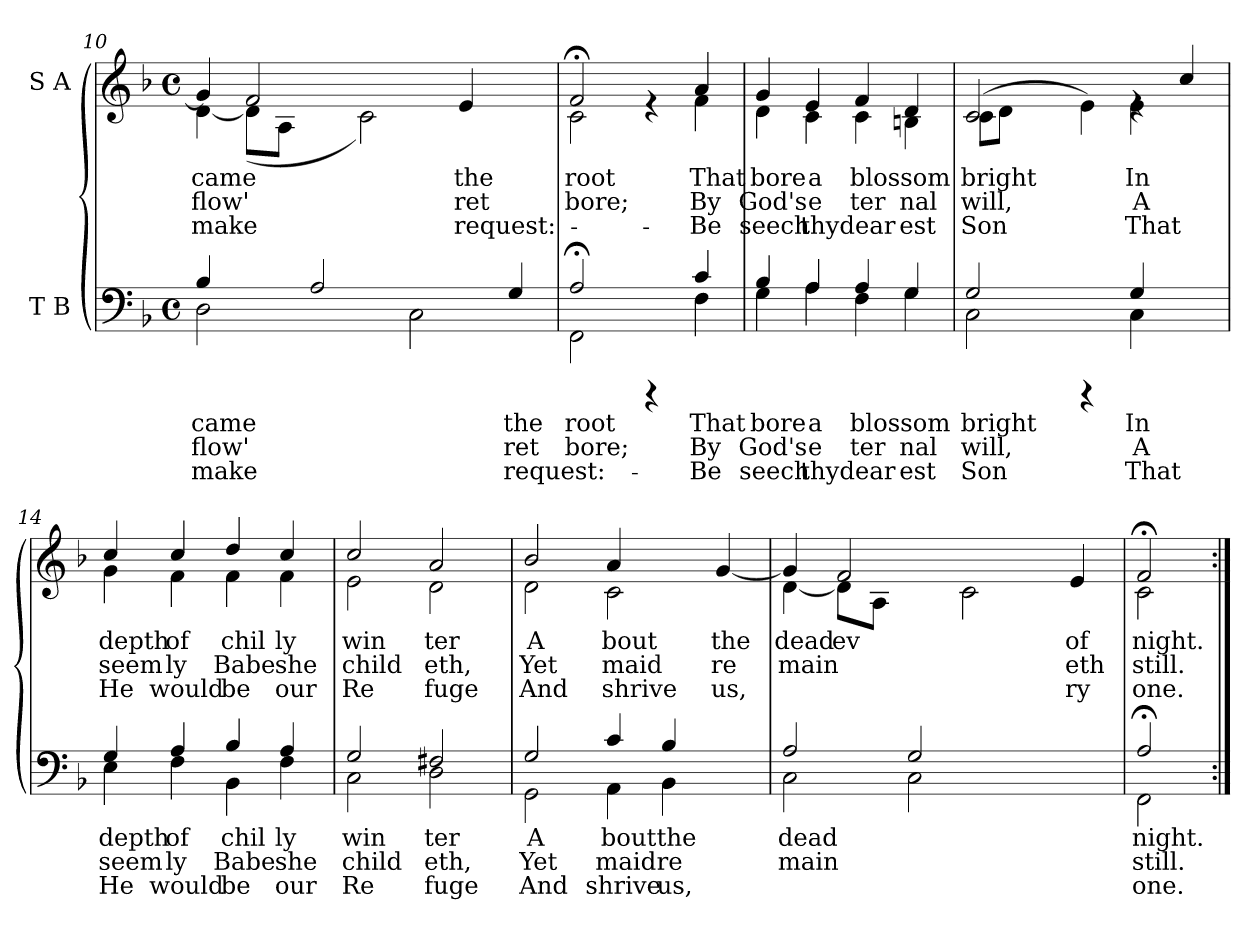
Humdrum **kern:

**kern	**text	**text	**text	**kern	**text	**text	**text
*part2	*part2	*part2	*part2	*part1	*part1	*part1	*part1
*staff2	*staff2	*staff2	*staff2	*staff1	*staff1	*staff1	*staff1
*I"T  B	*	*	*	*I"S  A	*	*	*
*clefF4	*	*	*	*clefG2	*	*	*
*k[b-]	*	*	*	*k[b-]	*	*	*
*F:	*	*	*	*F:	*	*	*
*M4/4	*	*	*	*M4/4	*	*	*
*met(c)	*	*	*	*met(c)	*	*	*
=10	=10	=10	=10	=10	=10	=10	=10
*^	*	*	*	*	*	*	*
!	!	!LO:LY:a:rj	!LO:LY:a:rj	!LO:LY:b:rj	!	!LO:LY:b:rj	!LO:LY:b:rj	!LO:LY:b:rj
*	*	*	*	*	*^	*	*	*
2D\	4B-/	came	flow'	make	4g/]	[<4d\	came	flow'	make
!	!	!	!	!	!	!	!LO:LY:b:rj	!LO:LY:b:rj	!LO:LY:b:rj
.	1.ryy	.	.	.	2f/	(<8d\L]	-	.	.
!	!	!	!	!	!	!	!LO:LY:b:rj	!LO:LY:b:rj	!LO:LY:b:rj
.	.	.	.	.	.	8A\J	.	.	.
2A/	.	.	.	.	.	4ryy	.	.	.
.	.	.	.	.	2c\)	1ryy	.	.	.
2C\	.	.	.	.	.	.	.	.	.
!	!	!	!	!	!	!	!LO:LY:b:rj	!LO:LY:b:rj	!LO:LY:b:rj
.	.	.	.	.	4e/	.	the	ret	request:-
!	!	!LO:LY:a:rj	!LO:LY:a:rj	!LO:LY:b:rj	!	!	!	!	!
4G/	.	the	ret	request:-	4ryy	.	.	.	.
=11	=11	=11	=11	=11	=11	=11	=11	=11	=11
!	!	!LO:LY:a:rj	!LO:LY:a:rj	!LO:LY:b:rj	!	!	!LO:LY:b:rj	!LO:LY:b:rj	!LO:LY:b:rj
2A;/	2FF\	-root	bore;	.	2f;</	2c\	root	bore;	.
4rAAAA	4ryy	.	.	.	4rd	4ryy	.	.	.
!	!	!LO:LY:a:rj	!LO:LY:a:rj	!LO:LY:b:rj	!	!	!LO:LY:b:rj	!LO:LY:b:rj	!LO:LY:b:rj
4c/	4F\	That	By	Be	4a/	4f\	That	By	Be
=12	=12	=12	=12	=12	=12	=12	=12	=12	=12
!	!	!LO:LY:a:rj	!LO:LY:a:rj	!LO:LY:b:rj	!	!	!LO:LY:b:rj	!LO:LY:b:rj	!LO:LY:b:rj
4G\	4B-/	bore	God's	seech	4g/	4d\	bore	God's	seech
!	!	!LO:LY:a:rj	!LO:LY:a:rj	!LO:LY:b:rj	!	!	!LO:LY:b:rj	!LO:LY:b:rj	!LO:LY:b:rj
4A/	4A\	a	e	thydear	4e/	4c\	a	e	thydear
!	!	!LO:LY:a:rj	!LO:LY:a:rj	!LO:LY:b:rj	!	!	!LO:LY:b:rj	!LO:LY:b:rj	!LO:LY:b:rj
4A/	4F\	blossom	ter	.	4f/	4c\	blossom	ter	.
!	!	!LO:LY:a:rj	!LO:LY:a:rj	!LO:LY:b:rj	!	!	!LO:LY:b:rj	!LO:LY:b:rj	!LO:LY:b:rj
4G/	4G\	.	nal	est	4d/	4Bn\	.	nal	est
!!LO:LB:g=z	!!
=13	=13	=13	=13	=13	=13	=13	=13	=13	=13
!	!	!LO:LY:a:rj	!LO:LY:a:rj	!LO:LY:b:rj	!	!	!LO:LY:b:rj	!LO:LY:b:rj	!LO:LY:b:rj
2G/	2C\	bright	will,	Son	(<2c/	8c\L	bright	will,	Son
!	!	!	!	!	!	!	!LO:LY:b:rj	!LO:LY:b:rj	!LO:LY:b:rj
.	.	.	.	.	.	8d\J	.	.	.
.	.	.	.	.	.	2ryy	.	.	.
!	!	!	!	!	!	!	!LO:LY:b:rj	!LO:LY:b:rj	!LO:LY:b:rj
4rAAAA	4ryy	.	.	.	4e\)	.	.	.	.
!	!	!LO:LY:a:rj	!LO:LY:a:rj	!LO:LY:b:rj	!	!	!LO:LY:b:rj	!LO:LY:b:rj	!LO:LY:b:rj
4G/	4C\	In	A	That	4rd	4e\	In	A	That
4ryy	4ryy	.	.	.	4cc/	4ryy	.	.	.
=14	=14	=14	=14	=14	=14	=14	=14	=14	=14
!	!	!LO:LY:a:rj	!LO:LY:a:rj	!LO:LY:b:rj	!	!	!LO:LY:b:rj	!LO:LY:b:rj	!LO:LY:b:rj
4E\	4G/	depth	seem	He	4cc/	4g\	depth	seem	He
!	!	!LO:LY:a:rj	!LO:LY:a:rj	!LO:LY:b:rj	!	!	!LO:LY:b:rj	!LO:LY:b:rj	!LO:LY:b:rj
4A/	4F\	of	ly	would	4cc/	4f\	of	ly	would
!	!	!LO:LY:a:rj	!LO:LY:a:rj	!LO:LY:b:rj	!	!	!LO:LY:b:rj	!LO:LY:b:rj	!LO:LY:b:rj
4B-/	4BB-\	chil	Babe	be	4dd/	4f\	chil	Babe	be
!	!	!LO:LY:a:rj	!LO:LY:a:rj	!LO:LY:b:rj	!	!	!LO:LY:b:rj	!LO:LY:b:rj	!LO:LY:b:rj
4A/	4F\	ly	she	our	4f\	4cc/	ly	she	our
=15	=15	=15	=15	=15	=15	=15	=15	=15	=15
!	!	!LO:LY:a:rj	!LO:LY:a:rj	!LO:LY:b:rj	!	!	!LO:LY:b:rj	!LO:LY:b:rj	!LO:LY:b:rj
2G/	2C\	win	child	Re	2cc/	2e\	win	child	Re
!	!	!LO:LY:a:rj	!LO:LY:a:rj	!LO:LY:b:rj	!	!	!LO:LY:b:rj	!LO:LY:b:rj	!LO:LY:b:rj
2F#X/	2D\	ter	eth,	fuge	2a/	2d\	ter	eth,	fuge
=16	=16	=16	=16	=16	=16	=16	=16	=16	=16
!	!	!LO:LY:a:rj	!LO:LY:a:rj	!LO:LY:b:rj	!	!	!LO:LY:b:rj	!LO:LY:b:rj	!LO:LY:b:rj
2G/	2GG\	A	Yet	And	2b-/	2d\	A	Yet	And
!	!	!LO:LY:a:rj	!LO:LY:a:rj	!LO:LY:b:rj	!	!	!LO:LY:b:rj	!LO:LY:b:rj	!LO:LY:b:rj
4c/	4AA\	bout	maid	shrive	2c\	4a/	bout	maid	shrive
!	!	!LO:LY:a:rj	!LO:LY:a:rj	!LO:LY:b:rj	!	!	!	!	!
4B-/	4BB-\	the	re	us,	.	2ryy	.	.	.
!	!	!	!	!	!	!	!LO:LY:b:rj	!LO:LY:b:rj	!LO:LY:b:rj
4ryy	4ryy	.	.	.	[>4g/	.	the	re	us,
=17	=17	=17	=17	=17	=17	=17	=17	=17	=17
!	!	!LO:LY:a:rj	!LO:LY:a:rj	!	!	!	!LO:LY:b:rj	!LO:LY:b:rj	!LO:LY:b:rj
2A/	2C\	dead	main	.	4g/]	[<4d\	dead	main	.
!	!	!	!	!	!	!	!LO:LY:b:rj	!LO:LY:b:rj	!LO:LY:b:rj
.	.	.	.	.	2f/	8d\L]	ev	.	.
!	!	!	!	!	!	!	!LO:LY:b:rj	!LO:LY:b:rj	!LO:LY:b:rj
.	.	.	.	.	.	8A\J	.	.	.
!	!	!LO:LY:a:rj	!LO:LY:a:rj	!	!	!	!	!	!
2G/	2C\	.	.	.	.	1ryy	.	.	.
.	.	.	.	.	2c\	.	.	.	.
2ryy	2ryy	.	.	.	.	.	.	.	.
!	!	!	!	!	!	!	!LO:LY:b:rj	!LO:LY:b:rj	!LO:LY:b:rj
.	.	.	.	.	4e/	.	of	eth	ry
=18	=18	=18	=18	=18	=18	=18	=18	=18	=18
!	!	!LO:LY:a:rj	!LO:LY:a:rj	!LO:LY:b:rj	!	!	!LO:LY:b:rj	!LO:LY:b:rj	!LO:LY:b:rj
2A;/	2FF\	night.	still.	one.	2f;</	2c\	night.	still.	one.
*v	*v	*	*	*	*	*	*	*	*
*	*	*	*	*v	*v	*	*	*
=:|!	=:|!	=:|!	=:|!	=:|!	=:|!	=:|!	=:|!
*-	*-	*-	*-	*-	*-	*-	*-
